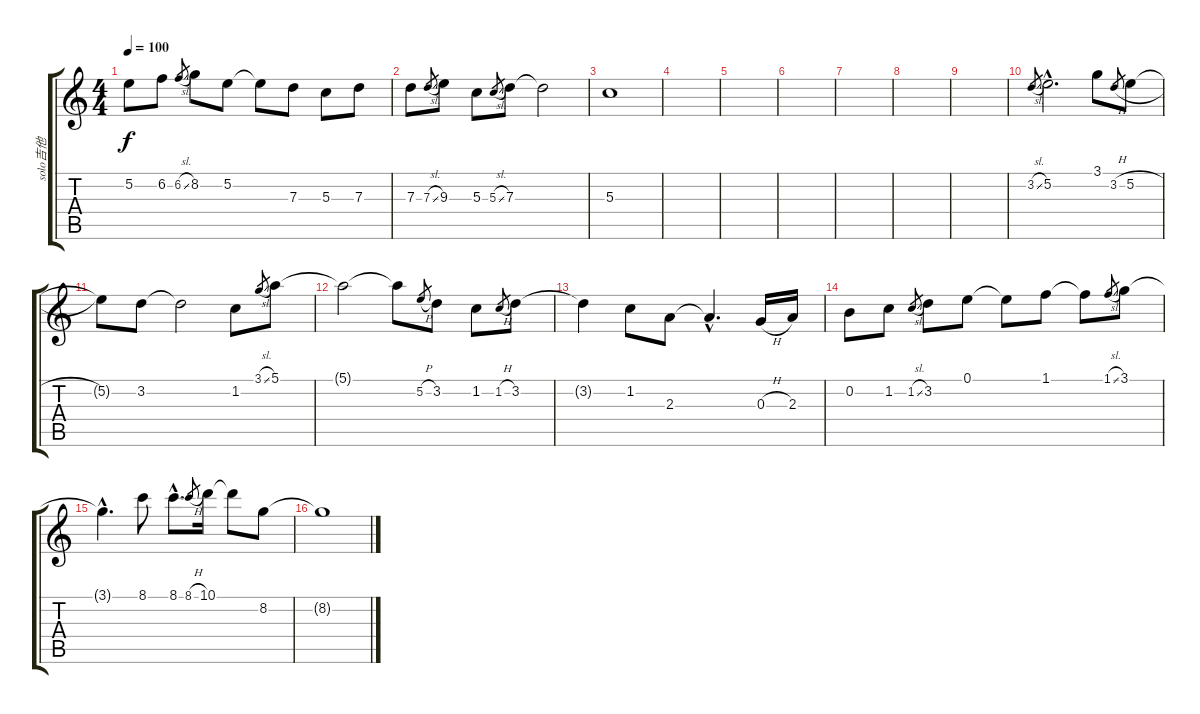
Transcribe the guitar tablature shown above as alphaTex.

\track ("solo吉他" "solo吉他") {instrument acousticguitarsteel}
\staff {score tabs}
\tuning (E4 B3 G3 D3 A2 E2) {hide}
\ts (4 4)
\tempo 100
\clef g2
\ks c
5.2.8{dy f} 6.2.8 6.2{sl}.8{gr} 8.2.8 5.2.8 5.2{t}.8 7.3.8 5.3.8 7.3.8 |
7.3.8 7.3{sl}.8{gr} 9.3.8 5.3.8 5.3{sl}.8{gr} 7.3.8 7.3{t}.2 |
5.3.1 |
|
|
|
|
|
|
3.2{sl}.8{gr} 5.2{hac}.2{d} 3.1.8 3.2{h}.8{gr} 5.2{h}.8 |
5.2{t}.8 3.2.8 3.2{t}.2 1.2.8 3.1{sl}.8{gr} 5.1.8 |
5.1{t}.2 5.1{t}.8 5.2{h}.8{gr} 3.2.8 1.2.8 1.2{h}.8{gr} 3.2.8 |
3.2{t}.4 1.2.8 2.3.8 2.3{hac t}.4{d} 0.3{h}.16 2.3.16 |
0.2.8 1.2.8 1.2{sl}.8{gr} 3.2.8 0.1.8 0.1{t}.8 1.1.8 1.1{t}.8 1.1{sl}.8{gr} 3.1.8 |
3.1{hac t}.4{d} 8.1.8 8.1{hac}.8{d} 8.1{h}.8{gr} 10.1.16 10.1{t}.8 8.2.8 |
8.2{t}.1
